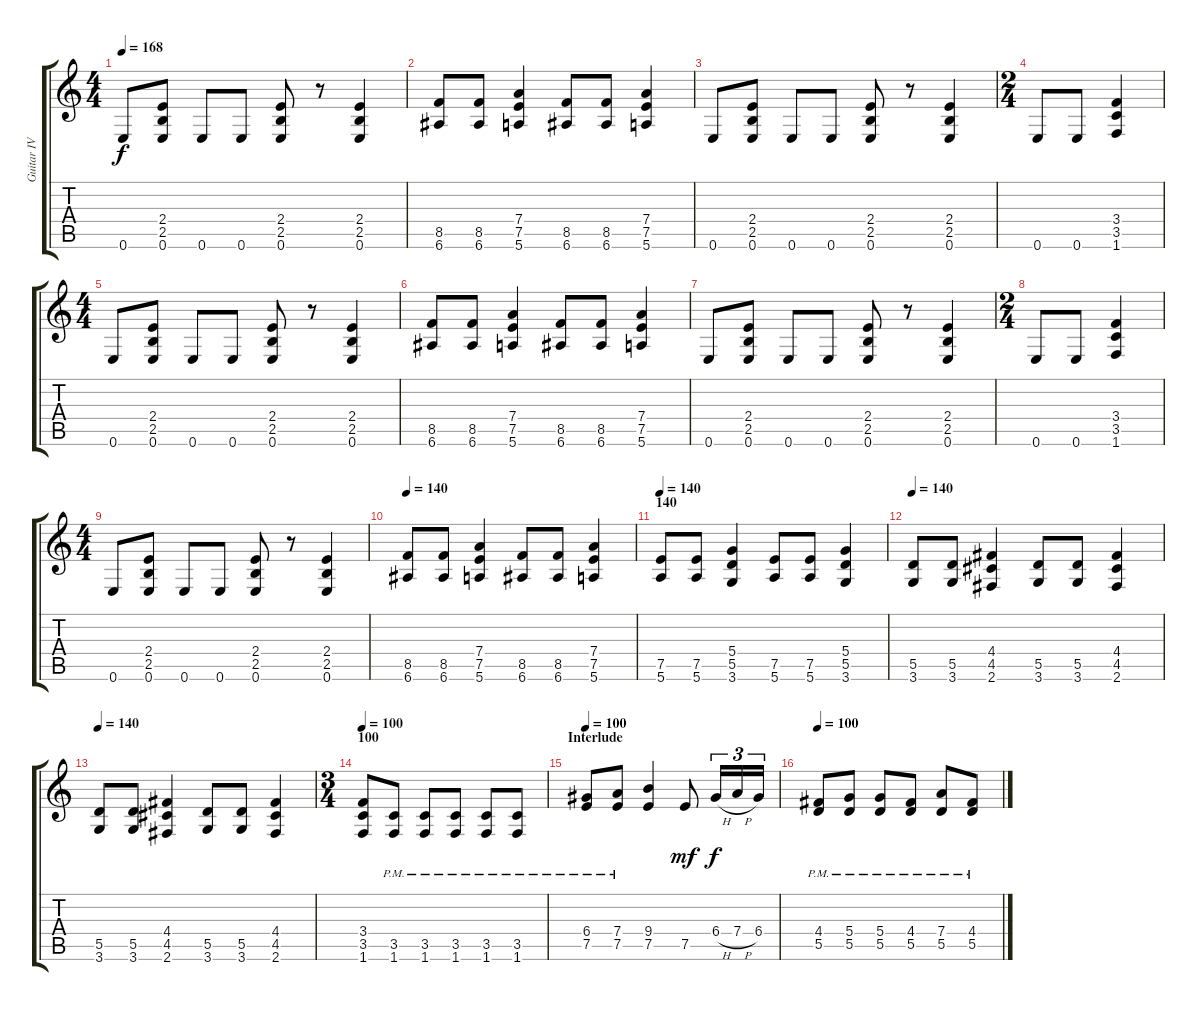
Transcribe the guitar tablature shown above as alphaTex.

\track ("Guitar IV" "Guitar IV") {instrument distortionguitar}
\staff {score tabs}
\tuning (E4 B3 G3 D3 A2 E2) {hide}
\ts (4 4)
\tempo 168
\clef g2
\ks c
0.6.8{dy f} (2.4 2.5 0.6).8 0.6.8 0.6.8 (2.4 2.5 0.6).8 r.8 (2.4 2.5 0.6).4 |
(8.5 6.6).8 (8.5 6.6).8 (7.4 7.5 5.6).4 (8.5 6.6).8 (8.5 6.6).8 (7.4 7.5 5.6).4 |
0.6.8 (2.4 2.5 0.6).8 0.6.8 0.6.8 (2.4 2.5 0.6).8 r.8 (2.4 2.5 0.6).4 |
\ts (2 4)
0.6.8 0.6.8 (3.4 3.5 1.6).4 |
\ts (4 4)
0.6.8 (2.4 2.5 0.6).8 0.6.8 0.6.8 (2.4 2.5 0.6).8 r.8 (2.4 2.5 0.6).4 |
(8.5 6.6).8 (8.5 6.6).8 (7.4 7.5 5.6).4 (8.5 6.6).8 (8.5 6.6).8 (7.4 7.5 5.6).4 |
0.6.8 (2.4 2.5 0.6).8 0.6.8 0.6.8 (2.4 2.5 0.6).8 r.8 (2.4 2.5 0.6).4 |
\ts (2 4)
0.6.8 0.6.8 (3.4 3.5 1.6).4 |
\ts (4 4)
0.6.8 (2.4 2.5 0.6).8 0.6.8 0.6.8 (2.4 2.5 0.6).8 r.8 (2.4 2.5 0.6).4 |
\tempo 140
(8.5 6.6).8 (8.5 6.6).8 (7.4 7.5 5.6).4 (8.5 6.6).8 (8.5 6.6).8 (7.4 7.5 5.6).4 |
\section ("" "140")
\tempo 140
(7.5 5.6).8 (7.5 5.6).8 (5.4 5.5 3.6).4 (7.5 5.6).8 (7.5 5.6).8 (5.4 5.5 3.6).4 |
\tempo 140
(5.5 3.6).8 (5.5 3.6).8 (4.4 4.5 2.6).4 (5.5 3.6).8 (5.5 3.6).8 (4.4 4.5 2.6).4 |
\tempo 140
(5.5 3.6).8 (5.5 3.6).8 (4.4 4.5 2.6).4 (5.5 3.6).8 (5.5 3.6).8 (4.4 4.5 2.6).4 |
\ts (3 4)
\section ("" "100")
\tempo 100
(3.4 3.5 1.6).8 (3.5{pm} 1.6{pm}).8 (3.5{pm} 1.6{pm}).8 (3.5{pm} 1.6{pm}).8 (3.5{pm} 1.6{pm}).8 (3.5{pm} 1.6{pm}).8 |
\section ("" "Interlude")
\tempo 100
(6.4{pm} 7.5{pm}).8 (7.4{pm} 7.5{pm}).8 (9.4 7.5).4 7.5.8{dy mf} 6.4{h}.16{tu (3 2) dy f} 7.4{h}.16{tu (3 2)} 6.4.16{tu (3 2)} |
\tempo 100
(4.4{pm} 5.5{pm}).8 (5.4{pm} 5.5{pm}).8 (5.4{pm} 5.5{pm}).8 (4.4{pm} 5.5{pm}).8 (7.4{pm} 5.5{pm}).8 (4.4{pm} 5.5{pm}).8
